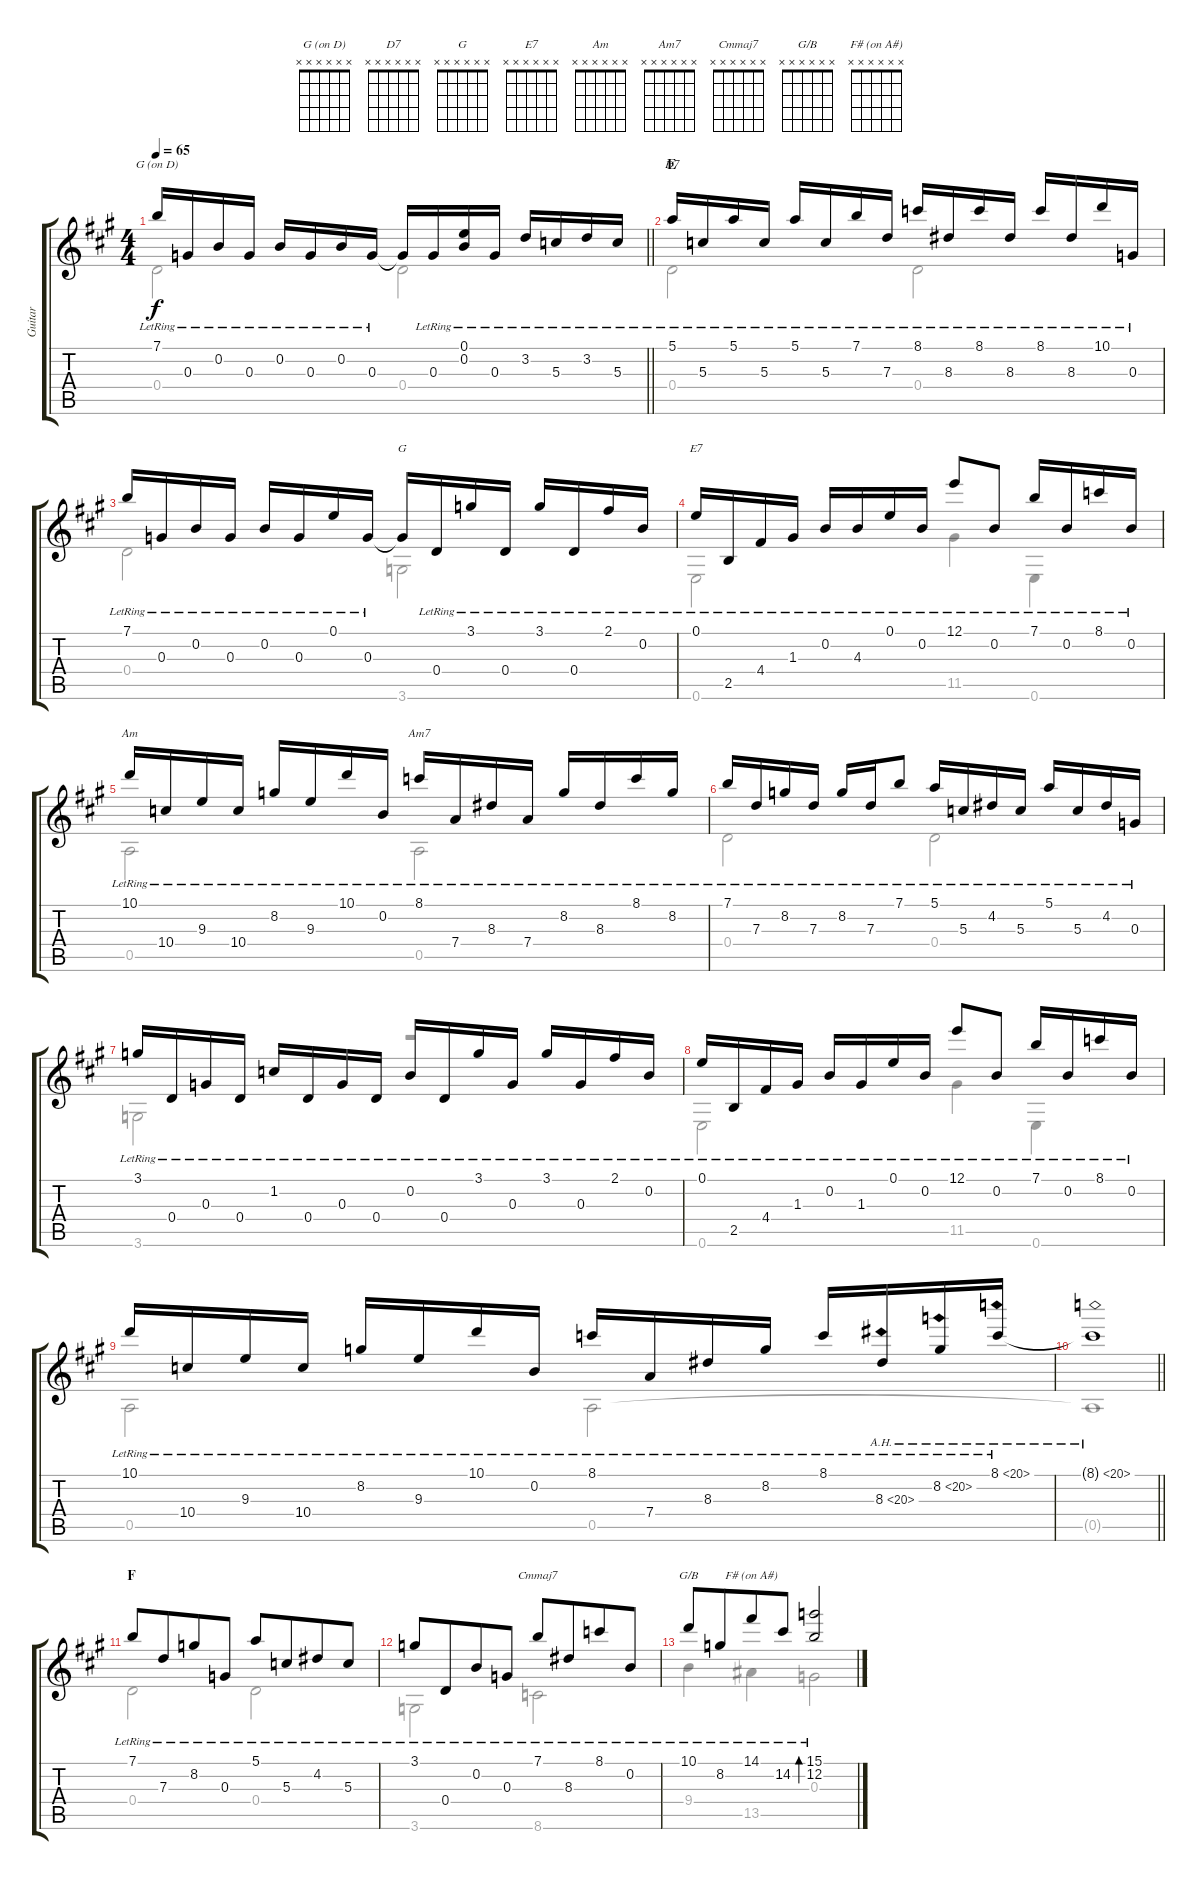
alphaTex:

\track ("Guitar" "Guitar") {instrument acousticguitarsteel}
\staff {score tabs}
\tuning (E4 B3 G3 D3 A2 E2) {hide}
\chord ("G (on D)" x x x x x x)
\chord ("D7" x x x x x x)
\chord ("G" x x x x x x)
\chord ("E7" x x x x x x)
\chord ("Am" x x x x x x)
\chord ("Am7" x x x x x x)
\chord ("Cmmaj7" x x x x x x)
\chord ("G/B" x x x x x x)
\chord ("F# (on A#)" x x x x x x)
\voice
\ts (4 4)
\tempo 65
\clef g2
\barLineRight lightlight
\ks a
7.1{lr}.16{ch "G (on D)" dy f} 0.3{lr}.16 0.2{lr}.16 0.3{lr}.16 0.2{lr}.16 0.3{lr}.16 0.2{lr}.16 0.3{lr}.16 0.3{t}.16 0.3{lr}.16 (0.1{lr} 0.2{lr}).16 0.3{lr}.16 3.2{lr}.16 5.3{lr}.16 3.2{lr}.16 5.3{lr}.16 |
\section ("" "E")
5.1{lr}.16{ch "D7"} 5.3{lr}.16 5.1{lr}.16 5.3{lr}.16 5.1{lr}.16 5.3{lr}.16 7.1{lr}.16 7.3{lr}.16 8.1{lr}.16 8.3{lr}.16 8.1{lr}.16 8.3{lr}.16 8.1{lr}.16 8.3{lr}.16 10.1{lr}.16 0.3{lr}.16 |
7.1{lr}.16 0.3{lr}.16 0.2{lr}.16 0.3{lr}.16 0.2{lr}.16 0.3{lr}.16 0.1{lr}.16 0.3{lr}.16 0.3{t}.16{ch "G"} 0.4{lr}.16 3.1{lr}.16 0.4{lr}.16 3.1{lr}.16 0.4{lr}.16 2.1{lr}.16 0.2{lr}.16 |
0.1{lr}.16{ch "E7"} 2.5{lr}.16 4.4{lr}.16 1.3{lr}.16 0.2{lr}.16 4.3{lr}.16 0.1{lr}.16 0.2{lr}.16 12.1{lr}.8 0.2{lr}.8 7.1{lr}.16 0.2{lr}.16 8.1{lr}.16 0.2{lr}.16 |
10.1{lr}.16{ch "Am"} 10.4{lr}.16 9.3{lr}.16 10.4{lr}.16 8.2{lr}.16 9.3{lr}.16 10.1{lr}.16 0.2{lr}.16 8.1{lr}.16{ch "Am7"} 7.4{lr}.16 8.3{lr}.16 7.4{lr}.16 8.2{lr}.16 8.3{lr}.16 8.1{lr}.16 8.2{lr}.16 |
7.1{lr}.16 7.3{lr}.16 8.2{lr}.16 7.3{lr}.16 8.2{lr}.16 7.3{lr}.16 7.1{lr}.8 5.1{lr}.16 5.3{lr}.16 4.2{lr}.16 5.3{lr}.16 5.1{lr}.16 5.3{lr}.16 4.2{lr}.16 0.3{lr}.16 |
3.1{lr}.16 0.4{lr}.16 0.3{lr}.16 0.4{lr}.16 1.2{lr}.16 0.4{lr}.16 0.3{lr}.16 0.4{lr}.16 0.2{lr}.16 0.4{lr}.16 3.1{lr}.16 0.3{lr}.16 3.1{lr}.16 0.3{lr}.16 2.1{lr}.16 0.2{lr}.16 |
0.1{lr}.16 2.5{lr}.16 4.4{lr}.16 1.3{lr}.16 0.2{lr}.16 1.3{lr}.16 0.1{lr}.16 0.2{lr}.16 12.1{lr}.8 0.2{lr}.8 7.1{lr}.16 0.2{lr}.16 8.1{lr}.16 0.2{lr}.16 |
10.1{lr}.16 10.4{lr}.16 9.3{lr}.16 10.4{lr}.16 8.2{lr}.16 9.3{lr}.16 10.1{lr}.16 0.2{lr}.16 8.1{lr}.16 7.4{lr}.16 8.3{lr}.16 8.2{lr}.16 8.1{lr}.16 8.3{ah 12 lr}.16 8.2{ah 12 lr}.16 8.1{ah 12 lr}.16 |
\barLineRight lightlight
8.1{ah 12 t}.1 |
\section ("" "F")
7.1{lr}.8 7.3{lr}.8{beam merge} 8.2{lr}.8 0.3{lr}.8 5.1{lr}.8 5.3{lr}.8{beam merge} 4.2{lr}.8 5.3{lr}.8 |
3.1{lr}.8 0.4{lr}.8{beam merge} 0.2{lr}.8 0.3{lr}.8 7.1{lr}.8{ch "Cmmaj7"} 8.3{lr}.8{beam merge} 8.1{lr}.8 0.2{lr}.8 |
10.1{lr}.8{ch "G/B"} 8.2{lr}.8{beam merge} 14.1{lr}.8{ch "F# (on A#)"} 14.2{lr}.8 (15.1{lr} 12.2{lr}).2{bd 240}
\voice
\clef g2
\ottava regular
\simile none
\barLineRight lightlight
\ks a
0.4.2{dy f} 0.4.2 |
0.4.2 0.4.2 |
0.4.2 3.6.2 |
0.6.2 11.5.4 0.6.4 |
0.5.2 0.5.2 |
0.4.2 0.4.2 |
3.6.2 r.2 |
0.6.2 11.5.4 0.6.4 |
0.5.2 0.5.2 |
\barLineRight lightlight
0.5{t}.1 |
0.4.2 0.4.2 |
3.6.2 8.6.2 |
9.4.4 13.5.4 0.3.2
